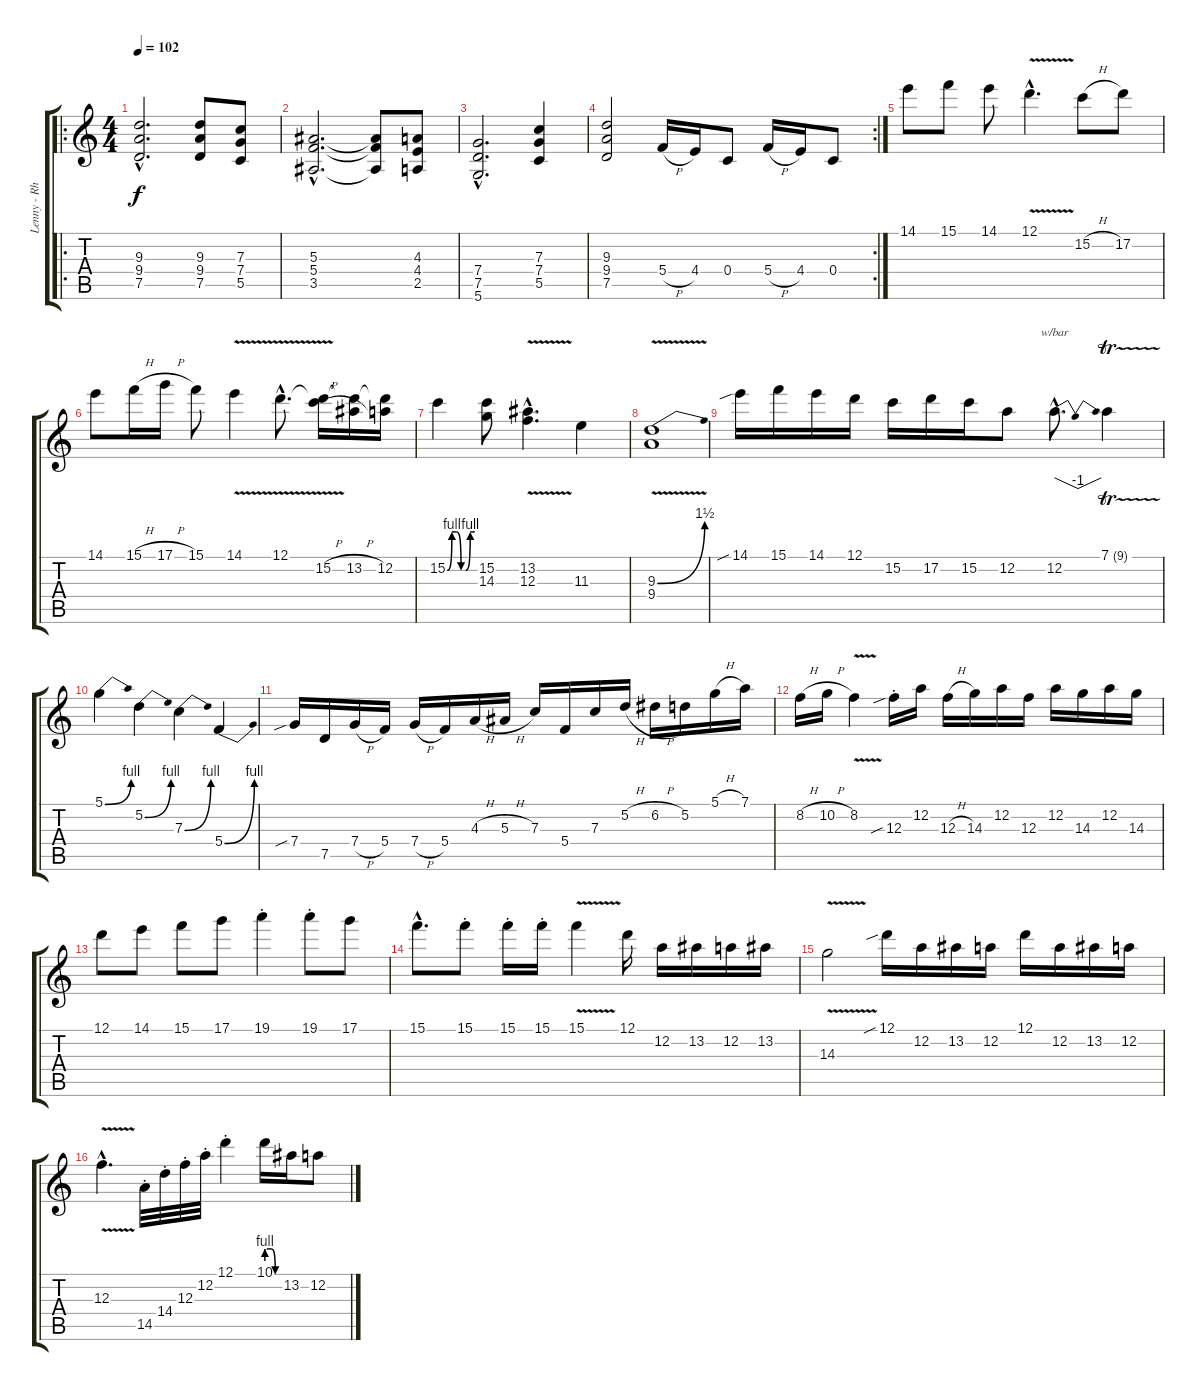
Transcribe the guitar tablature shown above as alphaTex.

\track ("Lenny - Rhythm/Lead" "Lenny - Rh") {instrument distortionguitar}
\staff {score tabs}
\tuning (D4 A3 F3 C3 G2 D2) {hide}
\ro
\ts (4 4)
\tempo 102
\clef g2
\ks c
(9.3{hac} 9.4{hac} 7.5{hac}).2{d dy f} (9.3 9.4 7.5).8 (7.3 7.4 5.5).8 |
(5.3{hac} 5.4{hac} 3.5{hac}).2{d} (5.3{t} 5.4{t} 3.5{t}).8 (4.3 4.4 2.5).8 |
(7.4{hac} 7.5{hac} 5.6{hac}).2{d} (7.3 7.4 5.5).4 |
\rc 2
(9.3 9.4 7.5).2 5.4{h}.16 4.4.16 0.4.8 5.4{h}.16 4.4.16 0.4.8 |
14.1.8 15.1.8 14.1.8 12.1{v hac}.4{d} 15.2{h}.8 17.2.8 |
14.1.8 15.1{h}.16 17.1{h}.16 15.1.8 14.1{v}.4 12.1{v hac}.8{d} (12.1{t} 15.2{h}).16 (12.1{t} 13.2{h}).16 (12.1{t} 12.2).16 |
15.2{be (custom 0 0 10 4 20 4 30 0 40 0 50 4 60 4)}.4 (15.2 14.3).8 (13.2{v hac} 12.3{v hac}).4{d} 11.3.4 |
(9.3{be (bend 0 0 60 6) v} 9.4).1 |
14.1{sib}.16 15.1.16 14.1.16 12.1.16 15.2.16 17.2.16 15.2.16 12.2.8 12.2{hac}.8{d tbe (dip default 0 0 30 -4 60 0)} 7.1{tr (9 32)}.4 |
5.1{be (bend 0 0 60 4)}.4 5.2{be (bend 0 0 60 4)}.4 7.3{be (bend 0 0 60 4)}.4 5.4{be (bend 0 0 60 4)}.4 |
7.4{sib}.16 7.5.16 7.4{h}.16 5.4.16 7.4{h}.16 5.4.16 4.3{h}.16 5.3{h}.16 7.3.16 5.4.16 7.3.16 5.2{h}.16 6.2{h}.16 5.2.16 5.1{h}.16 7.1.16 |
8.2{h}.16 10.2{h}.16 8.2{v}.4 12.3{sib st}.16 12.2.16 12.3{h}.16 14.3.16 12.2.16 12.3.16 12.2.16 14.3.16 12.2.16 14.3.16 |
12.1.8 14.1.8 15.1.8 17.1.8 19.1{st}.4 19.1{st}.8 17.1.8 |
15.1{hac}.8{d} 15.1{st}.8 15.1{st}.16 15.1{st}.16 15.1{v}.4 12.1.16 12.2.16 13.2.16 12.2.16 13.2.16 |
14.3{v}.2 12.1{sib}.16 12.2.16 13.2.16 12.2.16 12.1.16 12.2.16 13.2.16 12.2.16 |
12.3{v hac}.4{d} 14.5{st}.32 14.4{st}.32 12.3{st}.32 12.2{st}.32 12.1{st}.4 10.1{be (custom 0 4 20 4 40 0 60 0)}.16 13.2.16 12.2.8
